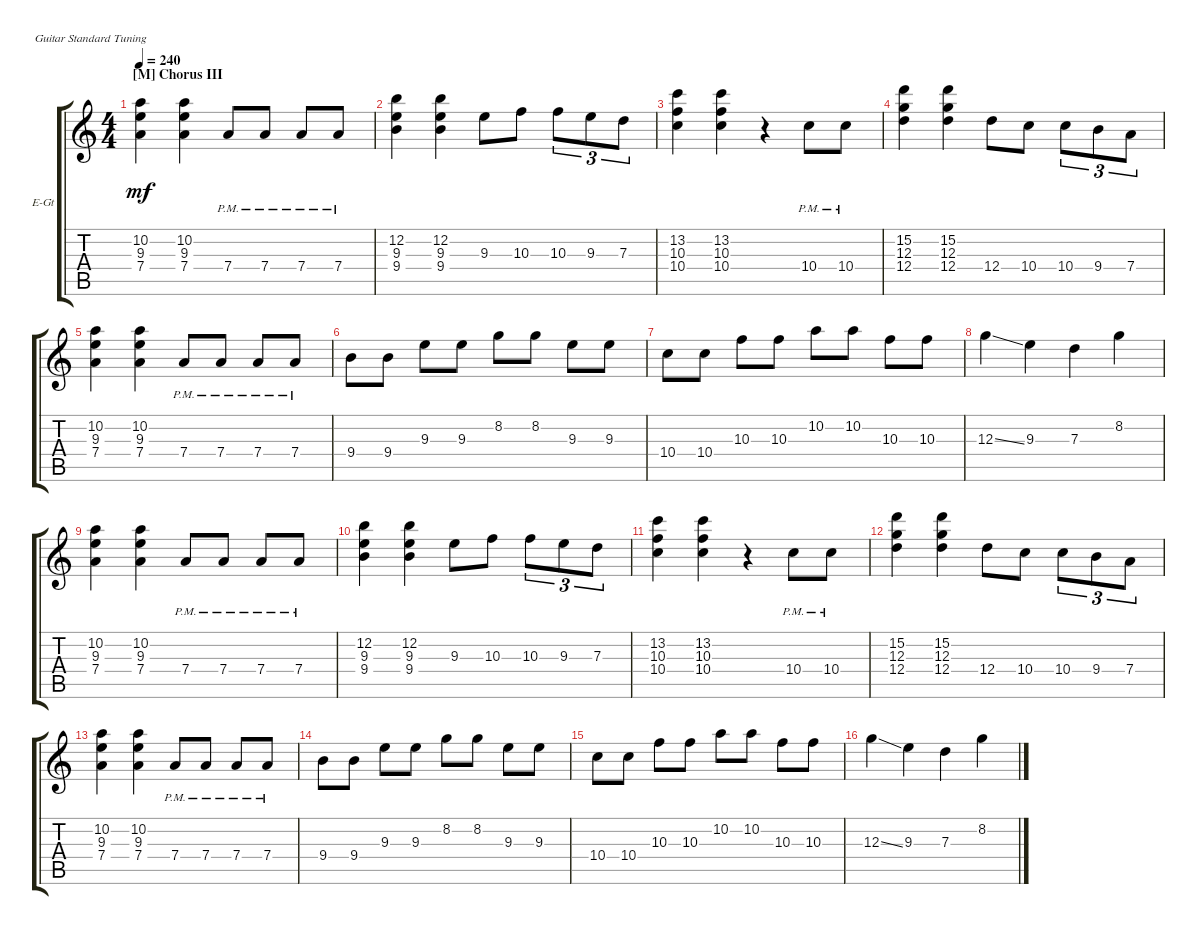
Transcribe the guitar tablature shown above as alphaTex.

\defaultSystemsLayout 4
\bracketExtendMode groupsimilarinstruments
\firstSystemTrackNameOrientation horizontal
\otherSystemsTrackNameOrientation horizontal
\track ("Rhythm Octs/Other" "E-Gt") {instrument distortionguitar}
\staff {score tabs}
\tuning (E4 B3 G3 D3 A2 E2)
\ts (4 4)
\section ("M" "Chorus III")
\tempo 240
\clef g2
\scale
0.333333
\ks c
(9.3 7.4 10.2).4{dy mf} (7.4 9.3 10.2).4 7.4{pm}.8 7.4{pm}.8 7.4{pm}.8 7.4{pm}.8 |
\scale
0.333333 (9.4 9.3 12.2).4 (9.4 9.3 12.2).4 9.3.8 10.3.8 10.3.8{tu (3 2)} 9.3.8{tu (3 2)} 7.3.8{tu (3 2)} |
\scale
0.333333 (10.4 10.3 13.2).4 (10.4 10.3 13.2).4 r.4 10.4{pm}.8 10.4{pm}.8 |
\scale
0.333333 (12.4 12.3 15.2).4 (12.4 12.3 15.2).4 12.4.8 10.4.8 10.4.8{tu (3 2)} 9.4.8{tu (3 2)} 7.4.8{tu (3 2)} |
\scale
0.333333 (9.3 7.4 10.2).4 (7.4 9.3 10.2).4 7.4{pm}.8 7.4{pm}.8 7.4{pm}.8 7.4{pm}.8 |
\scale
0.333333 9.4.8 9.4.8 9.3.8 9.3.8 8.2.8 8.2.8 9.3.8 9.3.8 |
\scale
0.333333 10.4.8 10.4.8 10.3.8 10.3.8 10.2.8 10.2.8 10.3.8 10.3.8 |
\scale
0.333333 12.3{ss}.4 9.3.4 7.3.4 8.2.4 |
\scale
0.333333 (9.3 7.4 10.2).4 (7.4 9.3 10.2).4 7.4{pm}.8 7.4{pm}.8 7.4{pm}.8 7.4{pm}.8 |
\scale
0.333333 (9.4 9.3 12.2).4 (9.4 9.3 12.2).4 9.3.8 10.3.8 10.3.8{tu (3 2)} 9.3.8{tu (3 2)} 7.3.8{tu (3 2)} |
\scale
0.333333 (10.4 10.3 13.2).4 (10.4 10.3 13.2).4 r.4 10.4{pm}.8 10.4{pm}.8 |
\scale
0.333333 (12.4 12.3 15.2).4 (12.4 12.3 15.2).4 12.4.8 10.4.8 10.4.8{tu (3 2)} 9.4.8{tu (3 2)} 7.4.8{tu (3 2)} |
\scale
0.333333 (9.3 7.4 10.2).4 (7.4 9.3 10.2).4 7.4{pm}.8 7.4{pm}.8 7.4{pm}.8 7.4{pm}.8 |
\scale
0.333333 9.4.8 9.4.8 9.3.8 9.3.8 8.2.8 8.2.8 9.3.8 9.3.8 |
\scale
0.333333 10.4.8 10.4.8 10.3.8 10.3.8 10.2.8 10.2.8 10.3.8 10.3.8 |
\scale
0.333333 12.3{ss}.4 9.3.4 7.3.4 8.2.4
